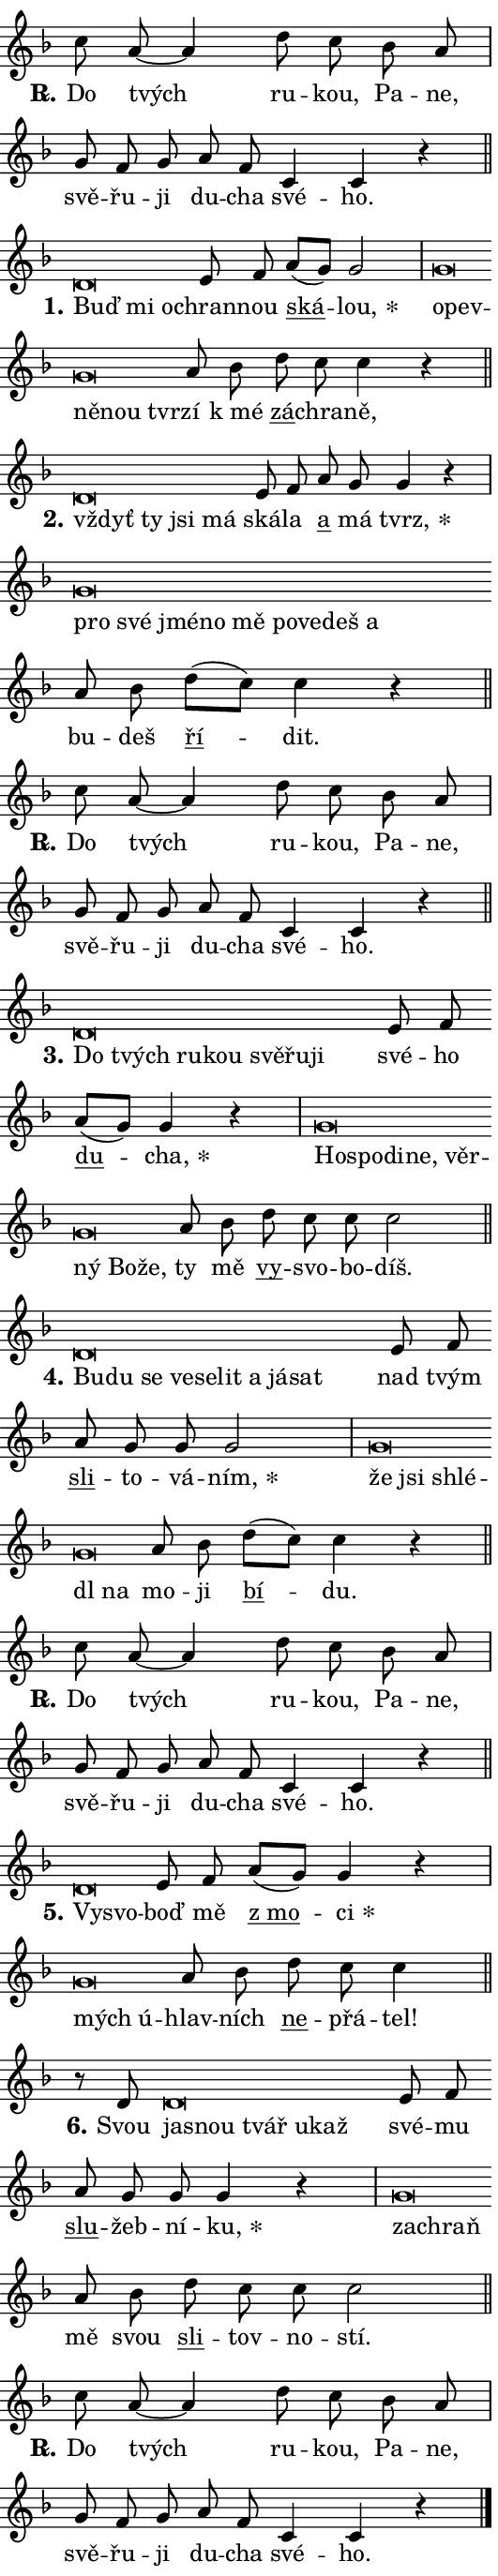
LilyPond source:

\version "2.24.0"
\header { tagline = "" }
\paper {
  indent = 0\cm
  top-margin = 0\cm
  right-margin = 0.13\cm % to fit lyric hyphens
  bottom-margin = 0\cm
  left-margin = 0\cm
  paper-width = 9\cm
  page-breaking = #ly:one-page-breaking
  system-system-spacing.basic-distance = #11
  score-system-spacing.basic-distance = #11
  ragged-last = ##f
}


%% Author: Thomas Morley
%% https://lists.gnu.org/archive/html/lilypond-user/2020-05/msg00002.html
#(define (line-position grob)
"Returns position of @var[grob} in current system:
   @code{'start}, if at first time-step
   @code{'end}, if at last time-step
   @code{'middle} otherwise
"
  (let* ((col (ly:item-get-column grob))
         (ln (ly:grob-object col 'left-neighbor))
         (rn (ly:grob-object col 'right-neighbor))
         (col-to-check-left (if (ly:grob? ln) ln col))
         (col-to-check-right (if (ly:grob? rn) rn col))
         (break-dir-left
           (and
             (ly:grob-property col-to-check-left 'non-musical #f)
             (ly:item-break-dir col-to-check-left)))
         (break-dir-right
           (and
             (ly:grob-property col-to-check-right 'non-musical #f)
             (ly:item-break-dir col-to-check-right))))
        (cond ((eqv? 1 break-dir-left) 'start)
              ((eqv? -1 break-dir-right) 'end)
              (else 'middle))))

#(define (tranparent-at-line-position vctor)
  (lambda (grob)
  "Relying on @code{line-position} select the relevant enry from @var{vctor}.
Used to determine transparency,"
    (case (line-position grob)
      ((end) (not (vector-ref vctor 0)))
      ((middle) (not (vector-ref vctor 1)))
      ((start) (not (vector-ref vctor 2))))))

noteHeadBreakVisibility =
#(define-music-function (break-visibility)(vector?)
"Makes @code{NoteHead}s transparent relying on @var{break-visibility}"
#{
  \override NoteHead.transparent =
    #(tranparent-at-line-position break-visibility)
#})

#(define delete-ledgers-for-transparent-note-heads
  (lambda (grob)
    "Reads whether a @code{NoteHead} is transparent.
If so this @code{NoteHead} is removed from @code{'note-heads} from
@var{grob}, which is supposed to be @code{LedgerLineSpanner}.
As a result ledgers are not printed for this @code{NoteHead}"
    (let* ((nhds-array (ly:grob-object grob 'note-heads))
           (nhds-list
             (if (ly:grob-array? nhds-array)
                 (ly:grob-array->list nhds-array)
                 '()))
           ;; Relies on the transparent-property being done before
           ;; Staff.LedgerLineSpanner.after-line-breaking is executed.
           ;; This is fragile ...
           (to-keep
             (remove
               (lambda (nhd)
                 (ly:grob-property nhd 'transparent #f))
               nhds-list)))
      ;; TODO find a better method to iterate over grob-arrays, similiar
      ;; to filter/remove etc for lists
      ;; For now rebuilt from scratch
      (set! (ly:grob-object grob 'note-heads)  '())
      (for-each
        (lambda (nhd)
          (ly:pointer-group-interface::add-grob grob 'note-heads nhd))
        to-keep))))

squashNotes = {
  \override NoteHead.X-extent = #'(-0.2 . 0.2)
  \override NoteHead.Y-extent = #'(-0.75 . 0)
  \override NoteHead.stencil =
    #(lambda (grob)
       (let ((pos (ly:grob-property grob 'staff-position)))
         (begin
           (if (< pos -7) (display "ERROR: Lower brevis then expected\n") (display ""))
           (if (<= pos -6) ly:text-interface::print ly:note-head::print))))
}
unSquashNotes = {
  \revert NoteHead.X-extent
  \revert NoteHead.Y-extent
  \revert NoteHead.stencil
}

hideNotes = \noteHeadBreakVisibility #begin-of-line-visible
unHideNotes = \noteHeadBreakVisibility #all-visible

% work-around for resetting accidentals
% https://lilypond.org/doc/v2.23/Documentation/notation/displaying-rhythms#unmetered-music
cadenzaMeasure = {
  \cadenzaOff
  \partial 1024 s1024
  \cadenzaOn
}

#(define-markup-command (accent layout props text) (markup?)
  "Underline accented syllable"
  (interpret-markup layout props
    #{\markup \override #'(offset . 4.3) \underline { #text }#}))

responsum = \markup \concat {
  "R" \hspace #-1.05 \path #0.1 #'((moveto 0 0.07) (lineto 0.9 0.8)) \hspace #0.05 "."
}

spaceSize = #0.6828661417322834 % exact space size for TeX Gyre Schola

\layout {
  \context {
    \Staff
    \remove "Time_signature_engraver"
    \override LedgerLineSpanner.after-line-breaking = #delete-ledgers-for-transparent-note-heads
  }
  \context {
    \Lyrics {
      \override LyricSpace.minimum-distance = \spaceSize
      \override LyricText.font-name = #"TeX Gyre Schola"
      \override LyricText.font-size = 1
      \override StanzaNumber.font-name = #"TeX Gyre Schola Bold"
      \override StanzaNumber.font-size = 1
    }
  }
  \context {
    \Score 
    \override NoteHead.text =
      #(lambda (grob) 
        (let ((pos (ly:grob-property grob 'staff-position)))
          #{\markup {
            \combine
              \halign #-0.55 \raise #(if (= pos -6) 0 0.5) \override #'(thickness . 2) \draw-line #'(3.2 . 0)
              \musicglyph "noteheads.sM1"
          }#}))
  }
}

% magnetic-lyrics.ily
%
%   written by
%     Jean Abou Samra <jean@abou-samra.fr>
%     Werner Lemberg <wl@gnu.org>
%
%   adapted by
%     Jiri Hon <jiri.hon@gmail.com>
%
% Version 2022-Apr-15

% https://www.mail-archive.com/lilypond-user@gnu.org/msg149350.html

#(define (Left_hyphen_pointer_engraver context)
   "Collect syllable-hyphen-syllable occurrences in lyrics and store
them in properties.  This engraver only looks to the left.  For
example, if the lyrics input is @code{foo -- bar}, it does the
following.

@itemize @bullet
@item
Set the @code{text} property of the @code{LyricHyphen} grob between
@q{foo} and @q{bar} to @code{foo}.

@item
Set the @code{left-hyphen} property of the @code{LyricText} grob with
text @q{foo} to the @code{LyricHyphen} grob between @q{foo} and
@q{bar}.
@end itemize

Use this auxiliary engraver in combination with the
@code{lyric-@/text::@/apply-@/magnetic-@/offset!} hook."
   (let ((hyphen #f)
         (text #f))
     (make-engraver
      (acknowledgers
       ((lyric-syllable-interface engraver grob source-engraver)
        (set! text grob)))
      (end-acknowledgers
       ((lyric-hyphen-interface engraver grob source-engraver)
        ;(when (not (grob::has-interface grob 'lyric-space-interface))
          (set! hyphen grob)));)
      ((stop-translation-timestep engraver)
       (when (and text hyphen)
         (ly:grob-set-object! text 'left-hyphen hyphen))
       (set! text #f)
       (set! hyphen #f)))))

#(define (lyric-text::apply-magnetic-offset! grob)
   "If the space between two syllables is less than the value in
property @code{LyricText@/.details@/.squash-threshold}, move the right
syllable to the left so that it gets concatenated with the left
syllable.

Use this function as a hook for
@code{LyricText@/.after-@/line-@/breaking} if the
@code{Left_@/hyphen_@/pointer_@/engraver} is active."
   (let ((hyphen (ly:grob-object grob 'left-hyphen #f)))
     (when hyphen
       (let ((left-text (ly:spanner-bound hyphen LEFT)))
         (when (grob::has-interface left-text 'lyric-syllable-interface)
           (let* ((common (ly:grob-common-refpoint grob left-text X))
                  (this-x-ext (ly:grob-extent grob common X))
                  (left-x-ext
                   (begin
                     ;; Trigger magnetism for left-text.
                     (ly:grob-property left-text 'after-line-breaking)
                     (ly:grob-extent left-text common X)))
                  ;; `delta` is the gap width between two syllables.
                  (delta (- (interval-start this-x-ext)
                            (interval-end left-x-ext)))
                  (details (ly:grob-property grob 'details))
                  (threshold (assoc-get 'squash-threshold details 0.2)))
             (when (< delta threshold)
               (let* (;; We have to manipulate the input text so that
                      ;; ligatures crossing syllable boundaries are not
                      ;; disabled.  For languages based on the Latin
                      ;; script this is essentially a beautification.
                      ;; However, for non-Western scripts it can be a
                      ;; necessity.
                      (lt (ly:grob-property left-text 'text))
                      (rt (ly:grob-property grob 'text))
                      (is-space (grob::has-interface hyphen 'lyric-space-interface))
                      (space (if is-space " " ""))
                      (extra-delta (if is-space spaceSize 0))
                      ;; Append new syllable.
                      (ltrt-space (if (and (string? lt) (string? rt))
                                (string-append lt space rt)
                                (make-concat-markup (list lt space rt))))
                      ;; Right-align `ltrt` to the right side.
                      (ltrt-space-markup (grob-interpret-markup
                               grob
                               (make-translate-markup
                                (cons (interval-length this-x-ext) 0)
                                (make-right-align-markup ltrt-space)))))
                 (begin
                   ;; Don't print `left-text`.
                   (ly:grob-set-property! left-text 'stencil #f)
                   ;; Set text and stencil (which holds all collected
                   ;; syllables so far) and shift it to the left.
                   (ly:grob-set-property! grob 'text ltrt-space)
                   (ly:grob-set-property! grob 'stencil ltrt-space-markup)
                   (ly:grob-translate-axis! grob (- (- delta extra-delta)) X))))))))))


#(define (lyric-hyphen::displace-bounds-first grob)
   ;; Make very sure this callback isn't triggered too early.
   (let ((left (ly:spanner-bound grob LEFT))
         (right (ly:spanner-bound grob RIGHT)))
     (ly:grob-property left 'after-line-breaking)
     (ly:grob-property right 'after-line-breaking)
     (ly:lyric-hyphen::print grob)))

squashThreshold = #0.4

\layout {
  \context {
    \Lyrics
    \consists #Left_hyphen_pointer_engraver
    \override LyricText.after-line-breaking =
      #lyric-text::apply-magnetic-offset!
    \override LyricHyphen.stencil = #lyric-hyphen::displace-bounds-first
    \override LyricText.details.squash-threshold = \squashThreshold
    \override LyricHyphen.minimum-distance = 0
    \override LyricHyphen.minimum-length = \squashThreshold
  }
}

squashText = \override LyricText.details.squash-threshold = 9999
unSquashText = \override LyricText.details.squash-threshold = \squashThreshold

leftText = \override LyricText.self-alignment-X = #LEFT
unLeftText = \revert LyricText.self-alignment-X

starOffset = #(lambda (grob) 
                (let ((x_offset (ly:self-alignment-interface::aligned-on-x-parent grob)))
                  (if (= x_offset 0) 0 (+ x_offset 1.2))))

star = #(define-music-function (syllable)(string?)
"Append star separator at the end of a syllable"
#{
  \once \override LyricText.X-offset = #starOffset
  \lyricmode { \markup {
    #syllable
    \override #'((font-name . "TeX Gyre Schola Bold")) \hspace #0.2 \lower #0.65 \larger "*"
  } }
#})

starAccent = #(define-music-function (syllable)(string?)
"Append star separator at the end of a syllable and make accent"
#{
  \once \override LyricText.X-offset = #starOffset
  \lyricmode { \markup {
    \accent #syllable
    \override #'((font-name . "TeX Gyre Schola Bold")) \hspace #0.2 \lower #0.65 \larger "*"
  } }
#})

breath = #(define-music-function (syllable)(string?)
"Append breathing indicator at the end of a syllable"
#{
  \lyricmode { \markup { #syllable "+" } }
#})

optionalBreath = #(define-music-function (syllable)(string?)
"Append optional breathing indicator at the end of a syllable"
#{
  \lyricmode { \markup { #syllable "(+)" } }
#})


\score {
    <<
        \new Voice = "melody" { \cadenzaOn \key f \major \relative { c''8 a~ a4 d8 c bes a \cadenzaMeasure \bar "|" g f g a f c4 c r \cadenzaMeasure \bar "||" \break } }
        \new Lyrics \lyricsto "melody" { \lyricmode { \set stanza = \responsum
Do tvých ru -- kou, Pa -- ne, svě -- řu -- ji du -- cha své -- ho. } }
    >>
    \layout {}
}

\score {
    <<
        \new Voice = "melody" { \cadenzaOn \key f \major \relative { \squashNotes d'\breve*1/16 \hideNotes \breve*1/16 \breve*1/16 \bar "" \unHideNotes \unSquashNotes e8 f \bar "" a[( g)] g2 \cadenzaMeasure \bar "|" \squashNotes g\breve*1/16 \hideNotes \breve*1/16 \bar "" \breve*1/16 \bar "" \breve*1/16 \breve*1/16 \bar "" \unHideNotes \unSquashNotes a8 bes \bar "" d c c4 r \cadenzaMeasure \bar "||" \break } }
        \new Lyrics \lyricsto "melody" { \lyricmode { \set stanza = "1."
\leftText Buď \squashText mi o -- \unLeftText \unSquashText chran -- nou \markup \accent ská -- \star lou, \leftText o -- \squashText pev -- ně -- nou tvr -- \unLeftText \unSquashText zí "k mé" \markup \accent zá -- chra -- ně, } }
    >>
    \layout {}
}

\score {
    <<
        \new Voice = "melody" { \cadenzaOn \key f \major \relative { \squashNotes d'\breve*1/16 \hideNotes \breve*1/16 \bar "" \breve*1/16 \breve*1/16 \bar "" \unHideNotes \unSquashNotes e8 f \bar "" a g g4 r \cadenzaMeasure \bar "|" \squashNotes g\breve*1/16 \hideNotes \breve*1/16 \bar "" \breve*1/16 \bar "" \breve*1/16 \bar "" \breve*1/16 \bar "" \breve*1/16 \bar "" \breve*1/16 \bar "" \breve*1/16 \breve*1/16 \bar "" \unHideNotes \unSquashNotes a8 bes \bar "" d[( c)] c4 r \cadenzaMeasure \bar "||" \break } }
        \new Lyrics \lyricsto "melody" { \lyricmode { \set stanza = "2."
\leftText vždyť \squashText ty jsi má \unLeftText \unSquashText ská -- la \markup \accent a má \star tvrz, \leftText pro \squashText své jmé -- no mě po -- ve -- deš a \unLeftText \unSquashText bu -- deš \markup \accent ří -- dit. } }
    >>
    \layout {}
}

\score {
    <<
        \new Voice = "melody" { \cadenzaOn \key f \major \relative { c''8 a~ a4 d8 c bes a \cadenzaMeasure \bar "|" g f g a f c4 c r \cadenzaMeasure \bar "||" \break } }
        \new Lyrics \lyricsto "melody" { \lyricmode { \set stanza = \responsum
Do tvých ru -- kou, Pa -- ne, svě -- řu -- ji du -- cha své -- ho. } }
    >>
    \layout {}
}

\score {
    <<
        \new Voice = "melody" { \cadenzaOn \key f \major \relative { \squashNotes d'\breve*1/16 \hideNotes \breve*1/16 \bar "" \breve*1/16 \bar "" \breve*1/16 \bar "" \breve*1/16 \bar "" \breve*1/16 \breve*1/16 \bar "" \unHideNotes \unSquashNotes e8 f \bar "" a[( g)] g4 r \cadenzaMeasure \bar "|" \squashNotes g\breve*1/16 \hideNotes \breve*1/16 \bar "" \breve*1/16 \bar "" \breve*1/16 \bar "" \breve*1/16 \bar "" \breve*1/16 \bar "" \breve*1/16 \breve*1/16 \bar "" \unHideNotes \unSquashNotes a8 bes \bar "" d c c c2 \cadenzaMeasure \bar "||" \break } }
        \new Lyrics \lyricsto "melody" { \lyricmode { \set stanza = "3."
\leftText Do \squashText tvých ru -- kou svě -- řu -- ji \unLeftText \unSquashText své -- ho \markup \accent du -- \star cha, \leftText Ho -- \squashText spo -- di -- ne, věr -- ný Bo -- že, \unLeftText \unSquashText ty mě \markup \accent vy -- svo -- bo -- díš. } }
    >>
    \layout {}
}

\score {
    <<
        \new Voice = "melody" { \cadenzaOn \key f \major \relative { \squashNotes d'\breve*1/16 \hideNotes \breve*1/16 \bar "" \breve*1/16 \bar "" \breve*1/16 \bar "" \breve*1/16 \bar "" \breve*1/16 \bar "" \breve*1/16 \bar "" \breve*1/16 \breve*1/16 \bar "" \unHideNotes \unSquashNotes e8 f \bar "" a g g g2 \cadenzaMeasure \bar "|" \squashNotes g\breve*1/16 \hideNotes \breve*1/16 \bar "" \breve*1/16 \bar "" \breve*1/16 \breve*1/16 \bar "" \unHideNotes \unSquashNotes a8 bes \bar "" d[( c)] c4 r \cadenzaMeasure \bar "||" \break } }
        \new Lyrics \lyricsto "melody" { \lyricmode { \set stanza = "4."
\leftText Bu -- \squashText du se ve -- se -- lit a já -- sat \unLeftText \unSquashText nad tvým \markup \accent sli -- to -- vá -- \star ním, \leftText že \squashText jsi shlé -- dl na \unLeftText \unSquashText mo -- ji \markup \accent bí -- du. } }
    >>
    \layout {}
}

\score {
    <<
        \new Voice = "melody" { \cadenzaOn \key f \major \relative { c''8 a~ a4 d8 c bes a \cadenzaMeasure \bar "|" g f g a f c4 c r \cadenzaMeasure \bar "||" \break } }
        \new Lyrics \lyricsto "melody" { \lyricmode { \set stanza = \responsum
Do tvých ru -- kou, Pa -- ne, svě -- řu -- ji du -- cha své -- ho. } }
    >>
    \layout {}
}

\score {
    <<
        \new Voice = "melody" { \cadenzaOn \key f \major \relative { \squashNotes d'\breve*1/16 \hideNotes \breve*1/16 \bar "" \unHideNotes \unSquashNotes e8 f \bar "" a[( g)] g4 r \cadenzaMeasure \bar "|" \squashNotes g\breve*1/16 \hideNotes \breve*1/16 \bar "" \unHideNotes \unSquashNotes a8 bes \bar "" d c c4 \cadenzaMeasure \bar "||" \break } }
        \new Lyrics \lyricsto "melody" { \lyricmode { \set stanza = "5."
\leftText Vy -- \squashText svo -- \unLeftText \unSquashText boď mě \markup \accent "z mo" -- \star ci \leftText mých \squashText ú -- \unLeftText \unSquashText hlav -- ních \markup \accent ne -- přá -- tel! } }
    >>
    \layout {}
}

\score {
    <<
        \new Voice = "melody" { \cadenzaOn \key f \major \relative { r8 d'8 \squashNotes d\breve*1/16 \hideNotes \breve*1/16 \bar "" \breve*1/16 \bar "" \breve*1/16 \breve*1/16 \bar "" \unHideNotes \unSquashNotes e8 f \bar "" a g g g4 r \cadenzaMeasure \bar "|" \squashNotes g\breve*1/16 \hideNotes \breve*1/16 \bar "" \unHideNotes \unSquashNotes a8 bes \bar "" d c c c2 \cadenzaMeasure \bar "||" \break } }
        \new Lyrics \lyricsto "melody" { \lyricmode { \set stanza = "6."
Svou \leftText ja -- \squashText snou tvář u -- kaž \unLeftText \unSquashText své -- mu \markup \accent slu -- žeb -- ní -- \star ku, \leftText za -- \squashText chraň \unLeftText \unSquashText mě svou \markup \accent sli -- tov -- no -- stí. } }
    >>
    \layout {}
}

\score {
    <<
        \new Voice = "melody" { \cadenzaOn \key f \major \relative { c''8 a~ a4 d8 c bes a \cadenzaMeasure \bar "|" g f g a f c4 c r \cadenzaMeasure \bar "||" \break } \bar "|." }
        \new Lyrics \lyricsto "melody" { \lyricmode { \set stanza = \responsum
Do tvých ru -- kou, Pa -- ne, svě -- řu -- ji du -- cha své -- ho. } }
    >>
    \layout {}
}
